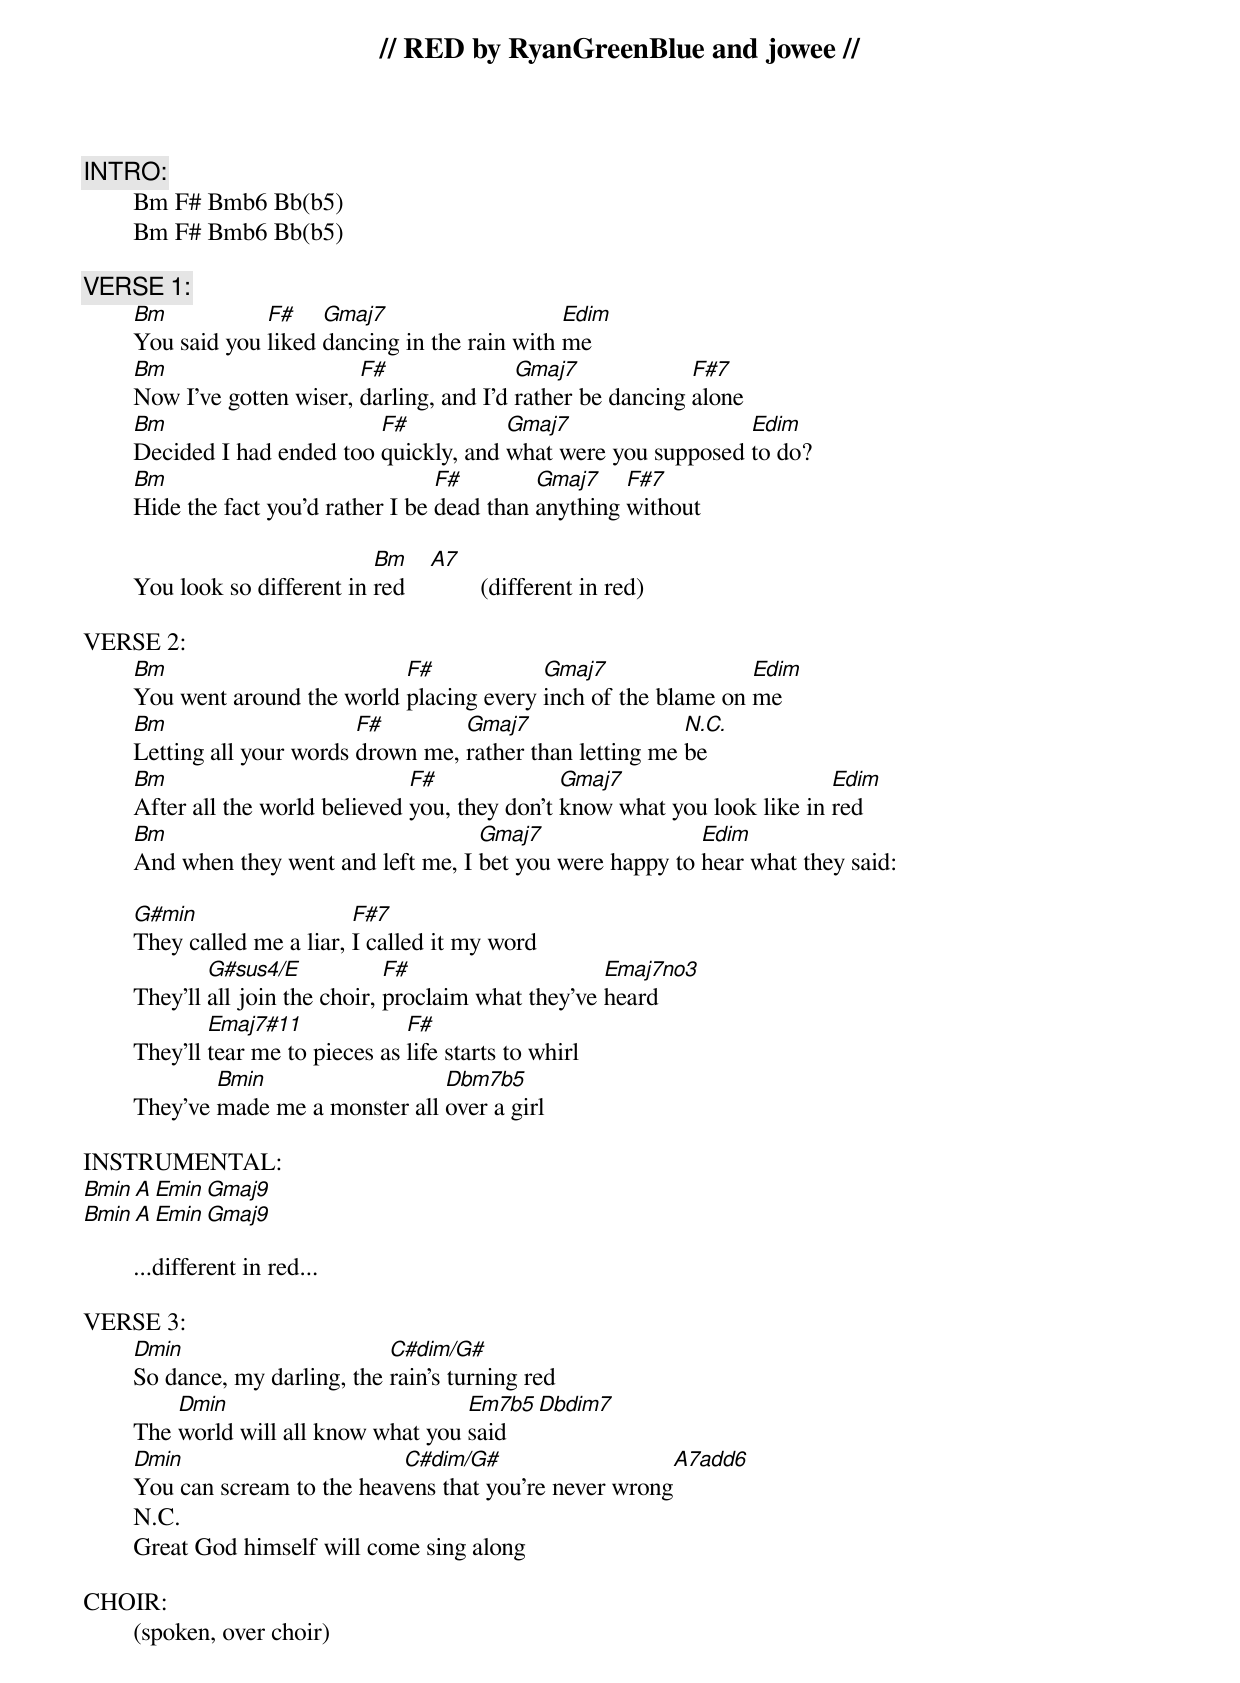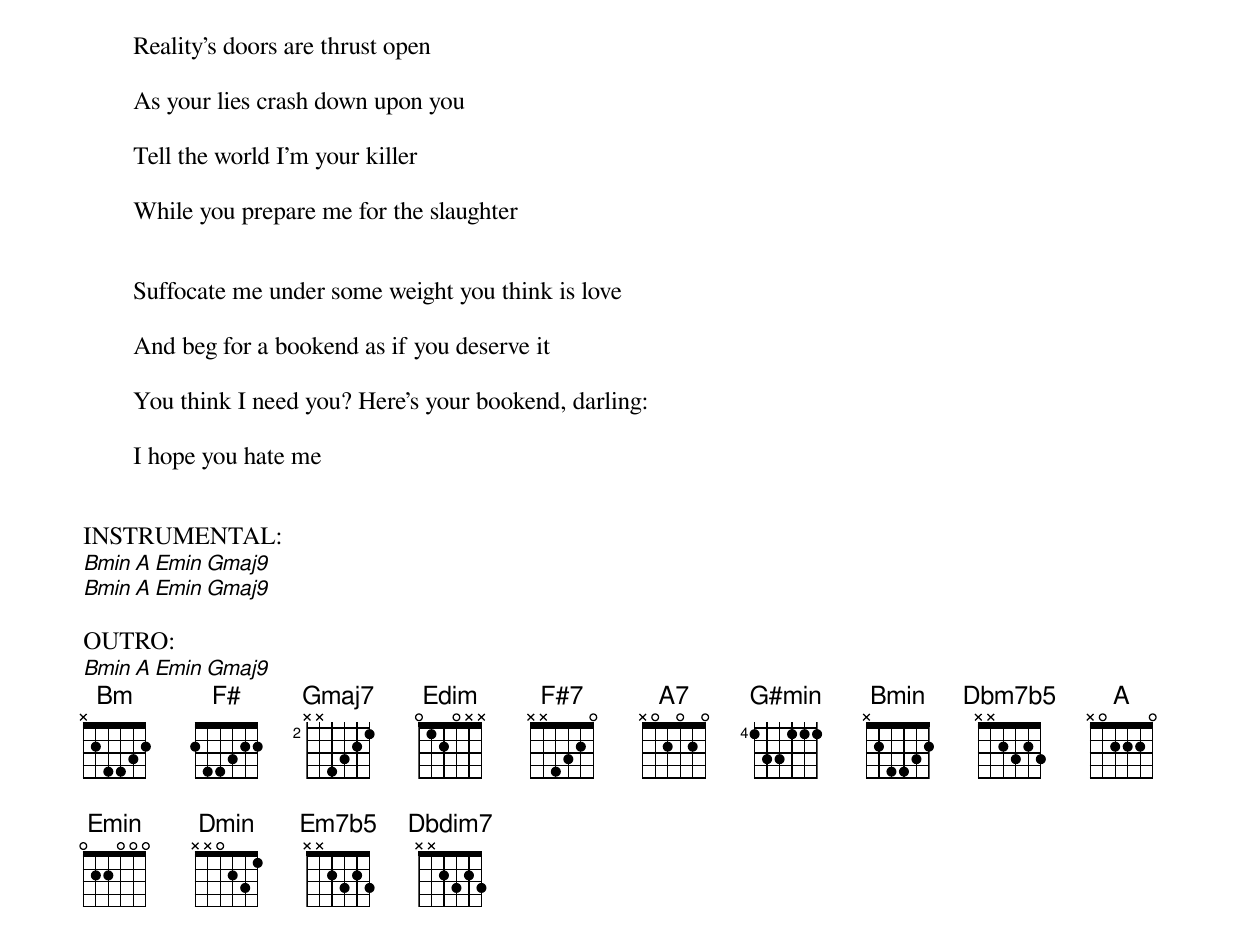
	// RED by RyanGreenBlue and jowee //

INTRO:
	Bm F# Bmb6 Bb(b5)
	Bm F# Bmb6 Bb(b5)

VERSE 1:
	Bm	     F#    Gmaj7 		    Edim
	You said you liked dancing in the rain with me
	Bm	               F#               Gmaj7 		  F#7
	Now I've gotten wiser, darling, and I'd rather be dancing alone
	Bm	                F#           Gmaj7 		    Edim
	Decided I had ended too quickly, and what were you supposed to do?
	Bm	                        F#        Gmaj7    F#7
	Hide the fact you'd rather I be dead than anything without

				 Bm  	A7
	You look so different in red 		(different in red)

VERSE 2:
	Bm                        F#            Gmaj7                Edim
	You went around the world placing every inch of the blame on me
	Bm                     F#        Gmaj7                  N.C.
	Letting all your words drown me, rather than letting me be
	Bm                           F#              Gmaj7                      Edim
	After all the world believed you, they don't know what you look like in red
	Bm                                Gmaj7                 Edim
	And when they went and left me, I bet you were happy to hear what they said:

	G#min                  F#7
	They called me a liar, I called it my word
		G#sus4/E	    F#			  Emaj7no3
	They'll all join the choir, proclaim what they've heard
		Emaj7#11 	     F#
	They'll tear me to pieces as life starts to whirl
  		Bmin		      Dbm7b5
	They've made me a monster all over a girl

INSTRUMENTAL:
	Bmin A Emin Gmaj9
	Bmin A Emin Gmaj9

	...different in red...

VERSE 3:
	Dmin			  C#dim/G#
	So dance, my darling, the rain's turning red
	    Dmin                         Em7b5 Dbdim7
	The world will all know what you said
	Dmin			  C#dim/G# 			A7add6
	You can scream to the heavens that you're never wrong
	N.C.
	Great God himself will come sing along

CHOIR:
	(spoken, over choir)

	Reality's doors are thrust open

	As your lies crash down upon you

	Tell the world I'm your killer

	While you prepare me for the slaughter


	Suffocate me under some weight you think is love

	And beg for a bookend as if you deserve it

	You think I need you? Here's your bookend, darling:

	I hope you hate me


INSTRUMENTAL:
	Bmin A Emin Gmaj9
	Bmin A Emin Gmaj9

OUTRO:
	Bmin A Emin Gmaj9
